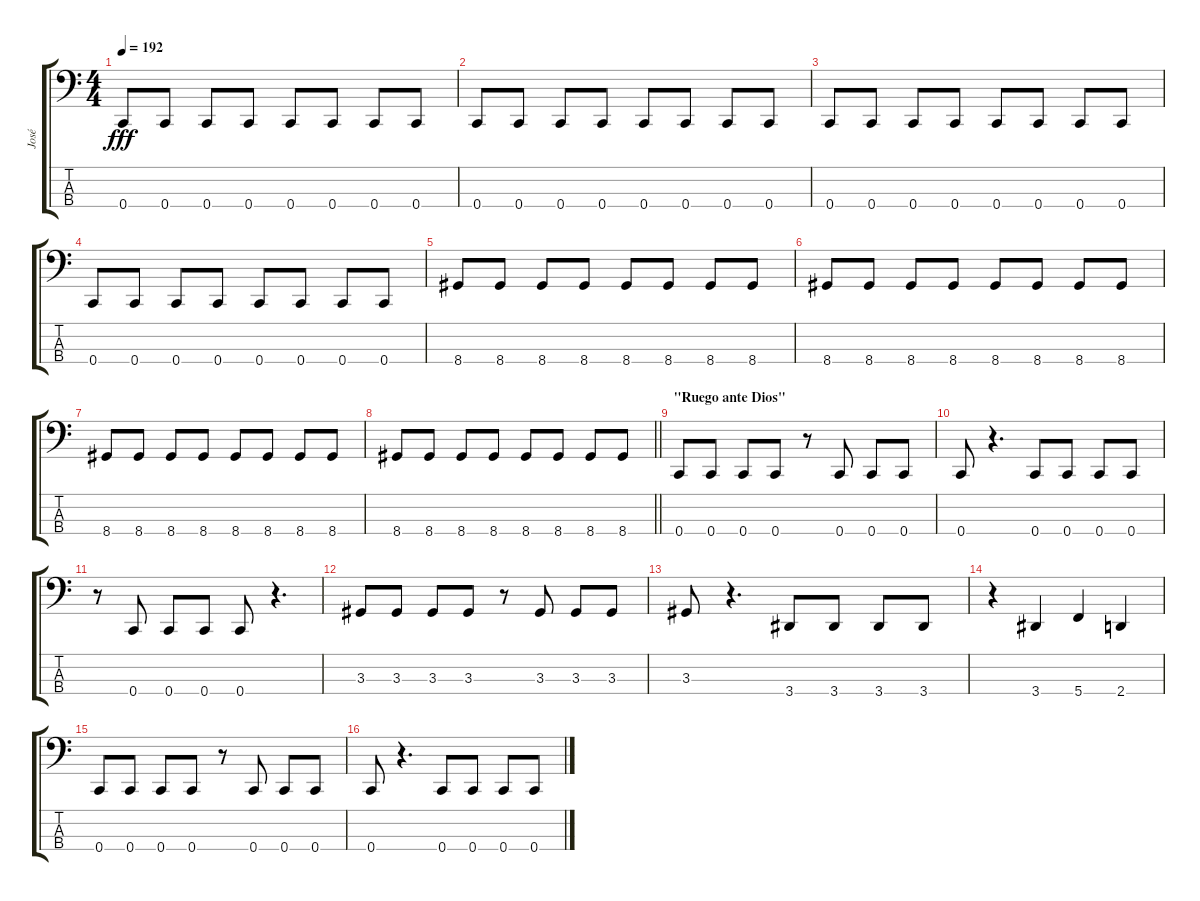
\track ("José" "José") {instrument electricbassfinger}
\staff {score tabs}
\tuning (Eb2 Bb1 F1 C1) {hide}
\ts (4 4)
\tempo 192
\clef f4
\ks c
0.4.8{dy fff} 0.4.8 0.4.8 0.4.8 0.4.8 0.4.8 0.4.8 0.4.8 |
0.4.8 0.4.8 0.4.8 0.4.8 0.4.8 0.4.8 0.4.8 0.4.8 |
0.4.8 0.4.8 0.4.8 0.4.8 0.4.8 0.4.8 0.4.8 0.4.8 |
0.4.8 0.4.8 0.4.8 0.4.8 0.4.8 0.4.8 0.4.8 0.4.8 |
8.4.8 8.4.8 8.4.8 8.4.8 8.4.8 8.4.8 8.4.8 8.4.8 |
8.4.8 8.4.8 8.4.8 8.4.8 8.4.8 8.4.8 8.4.8 8.4.8 |
8.4.8 8.4.8 8.4.8 8.4.8 8.4.8 8.4.8 8.4.8 8.4.8 |
\barLineRight lightlight
8.4.8 8.4.8 8.4.8 8.4.8 8.4.8 8.4.8 8.4.8 8.4.8 |
\section ("" "\"Ruego ante Dios\"")
0.4.8 0.4.8 0.4.8 0.4.8 r.8 0.4.8 0.4.8 0.4.8 |
0.4.8 r.4{d} 0.4.8 0.4.8 0.4.8 0.4.8 |
r.8 0.4.8 0.4.8 0.4.8 0.4.8 r.4{d} |
3.3.8 3.3.8 3.3.8 3.3.8 r.8 3.3.8 3.3.8 3.3.8 |
3.3.8 r.4{d} 3.4.8 3.4.8 3.4.8 3.4.8 |
r.4 3.4.4 5.4.4 2.4.4 |
0.4.8 0.4.8 0.4.8 0.4.8 r.8 0.4.8 0.4.8 0.4.8 |
0.4.8 r.4{d} 0.4.8 0.4.8 0.4.8 0.4.8
